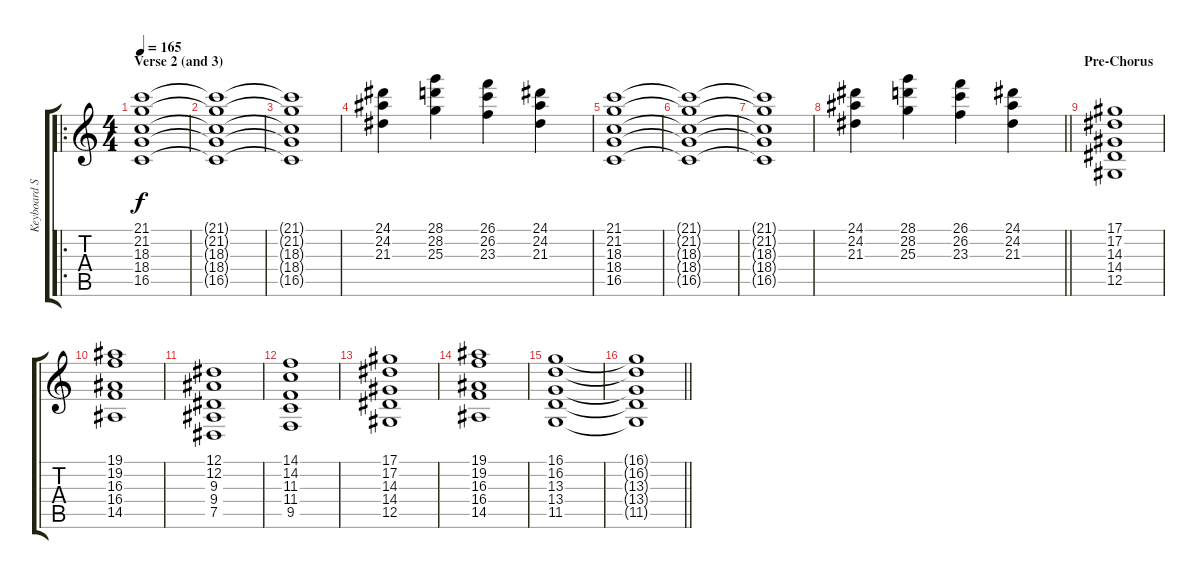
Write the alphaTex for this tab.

\track ("Keyboard Strings" "Keyboard S") {instrument stringensemble1}
\staff {score tabs}
\tuning (Eb4 Bb3 Gb3 Db3 Ab2 Eb2) {hide}
\ro
\ts (4 4)
\section ("" "Verse 2 (and 3)")
\tempo 165
\clef g2
\ks c
(21.1 21.2 18.3 18.4 16.5).1{dy f} |
(21.1{t} 21.2{t} 18.3{t} 18.4{t} 16.5{t}).1 |
(21.1{t} 21.2{t} 18.3{t} 18.4{t} 16.5{t}).1 |
(24.1 24.2 21.3).4 (28.1 28.2 25.3).4 (26.1 26.2 23.3).4 (24.1 24.2 21.3).4 |
(21.1 21.2 18.3 18.4 16.5).1 |
(21.1{t} 21.2{t} 18.3{t} 18.4{t} 16.5{t}).1 |
(21.1{t} 21.2{t} 18.3{t} 18.4{t} 16.5{t}).1 |
\barLineRight lightlight
(24.1 24.2 21.3).4 (28.1 28.2 25.3).4 (26.1 26.2 23.3).4 (24.1 24.2 21.3).4 |
\section ("" "Pre-Chorus")
(17.1 17.2 14.3 14.4 12.5).1 |
(19.1 19.2 16.3 16.4 14.5).1 |
(12.1 12.2 9.3 9.4 7.5).1 |
(14.1 14.2 11.3 11.4 9.5).1 |
(17.1 17.2 14.3 14.4 12.5).1 |
(19.1 19.2 16.3 16.4 14.5).1 |
(16.1 16.2 13.3 13.4 11.5).1 |
\barLineRight lightlight
(16.1{t} 16.2{t} 13.3{t} 13.4{t} 11.5{t}).1
